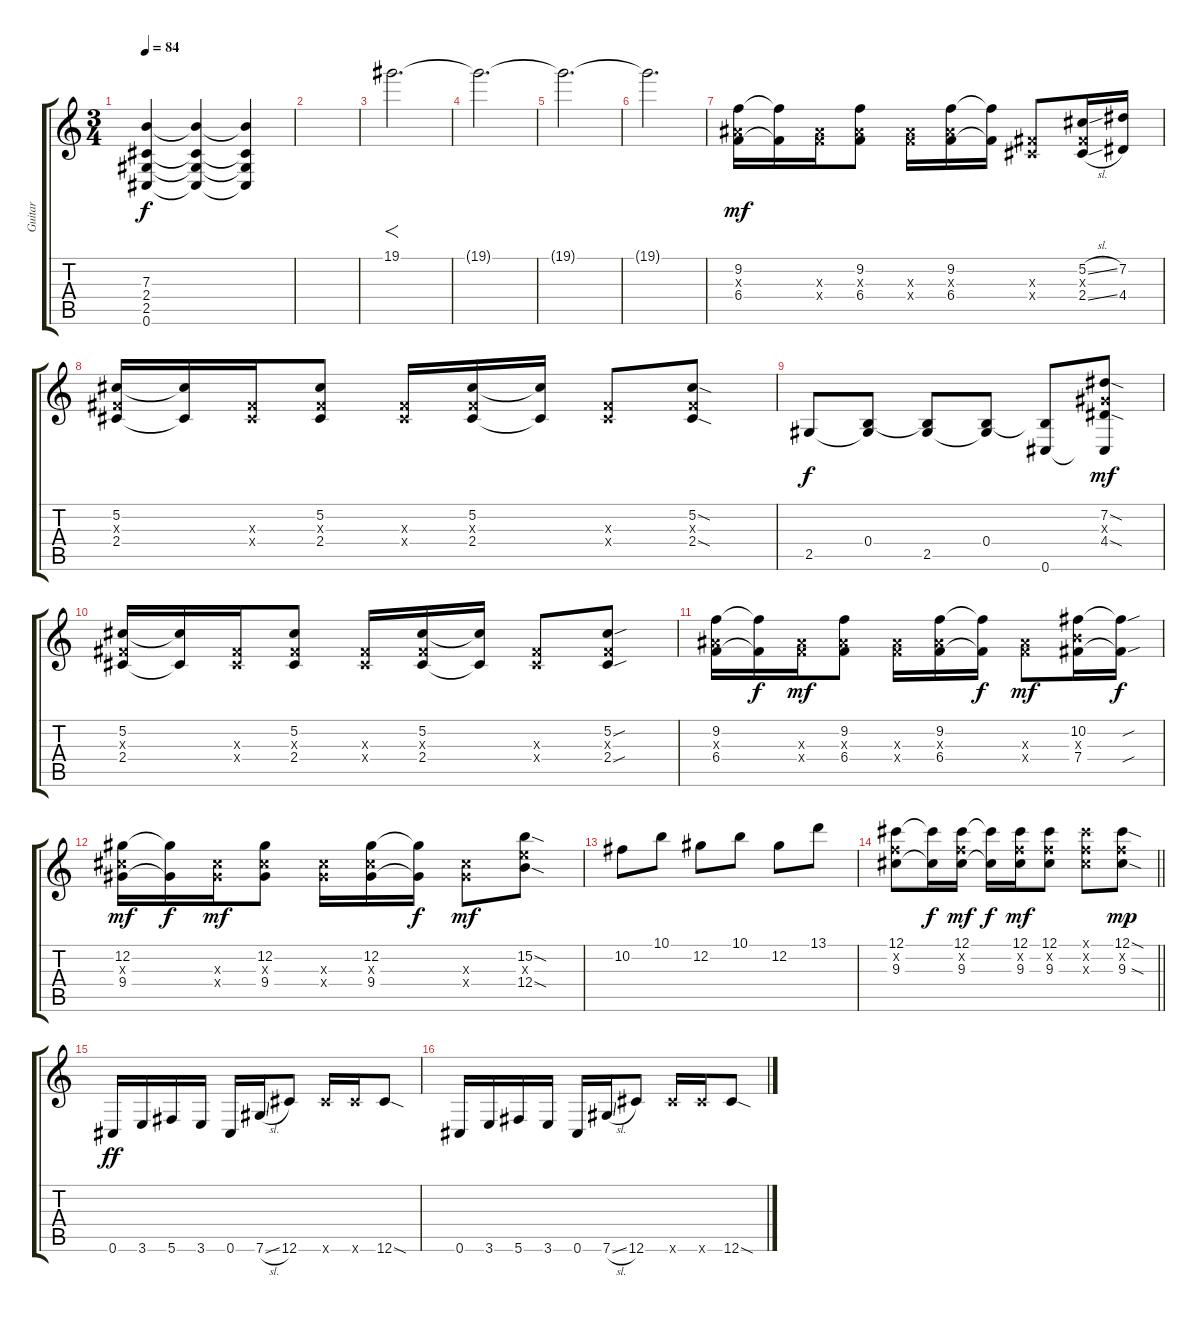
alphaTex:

\track ("Guitar" "Guitar") {instrument electricguitarclean}
\staff {score tabs}
\tuning (Db4 Ab3 E3 B2 Gb2 Db2) {hide}
\ts (3 4)
\tempo 84
\clef g2
\ks c
(7.3{t} 2.4{t} 2.5{t} 0.6{t}).4{dy f} (7.3{t} 2.4{t} 2.5{t} 0.6{t}).4 (7.3{t} 2.4{t} 2.5{t} 0.6{t}).4 |
|
19.1.2{f d} |
19.1{t}.2{d} |
19.1{t}.2{d} |
19.1{t}.2{d} |
(9.2 6.3{x} 6.4).16{dy mf instrument electricguitarclean} (9.2{t} 6.4{t}).16 (6.3{x} 6.4{x}).16 (9.2 6.3{x} 6.4).8 (6.3{x} 6.4{x}).16 (9.2 6.3{x} 6.4).16 (9.2{t} 6.4{t}).16 (2.3{x} 2.4{x}).8 (5.2{sl} 2.3{x} 2.4{sl}).16 (7.2 4.4).16 |
(5.2 2.3{x} 2.4).16 (5.2{t} 2.4{t}).16 (2.3{x} 2.4{x}).16 (5.2 2.3{x} 2.4).8 (2.3{x} 2.4{x}).16 (5.2 2.3{x} 2.4).16 (5.2{t} 2.4{t}).16 (2.3{x} 2.4{x}).8 (5.2{sod} 2.3{x} 2.4{sod}).8 |
2.5.8{dy f} (0.4 2.5{t}).8 (0.4{t} 2.5).8 (0.4 2.5{t}).8 (0.4{t} 0.6).8 (7.2{sod} 4.3{x} 4.4{sod} 0.6{t}).8{dy mf} |
(5.2 2.3{x} 2.4).16 (5.2{t} 2.4{t}).16 (2.3{x} 2.4{x}).16 (5.2 2.3{x} 2.4).8 (2.3{x} 2.4{x}).16 (5.2 2.3{x} 2.4).16 (5.2{t} 2.4{t}).16 (2.3{x} 2.4{x}).8 (5.2{sou} 2.3{x} 2.4{sou}).8 |
(9.2 6.3{x} 6.4).16 (9.2{t} 6.4{t}).16{dy f} (6.3{x} 6.4{x}).16{dy mf} (9.2 6.3{x} 6.4).8 (6.3{x} 6.4{x}).16 (9.2 6.3{x} 6.4).16 (9.2{t} 6.4{t}).16{dy f} (6.3{x} 6.4{x}).8{dy mf} (10.2 7.3{x} 7.4).16 (10.2{sou t} 7.4{sou t}).16{dy f} |
(12.2 9.3{x} 9.4).16{dy mf} (12.2{t} 9.4{t}).16{dy f} (9.3{x} 9.4{x}).16{dy mf} (12.2 9.3{x} 9.4).8 (9.3{x} 9.4{x}).16 (12.2 9.3{x} 9.4).16 (12.2{t} 9.4{t}).16{dy f} (9.3{x} 9.4{x}).8{dy mf} (15.2{sod} 12.3{x} 12.4{sod}).8 |
10.2.8 10.1.8 12.2.8 10.1.8 12.2.8 13.1.8 |
\barLineRight lightlight
(12.1 9.2{x} 9.3).8 (12.1{t} 9.3{t}).16{dy f} (12.1 9.2{x} 9.3).16{dy mf} (12.1{t} 9.3{t}).16{dy f} (12.1 9.2{x} 9.3).16{dy mf} (12.1 9.2{x} 9.3).8 (12.1{x} 9.2{x} 9.3{x}).8 (12.1{sod} 9.2{x} 9.3{sod}).8{dy mp instrument overdrivenguitar} |
\section ("" "")
0.6.16{dy ff} 3.6.16 5.6.16 3.6.16 0.6.16 7.6{sl}.16 12.6.8 12.6{x}.16 12.6{x}.16 12.6{sod}.8 |
0.6.16 3.6.16 5.6.16 3.6.16 0.6.16 7.6{sl}.16 12.6.8 12.6{x}.16 12.6{x}.16 12.6{sod}.8
